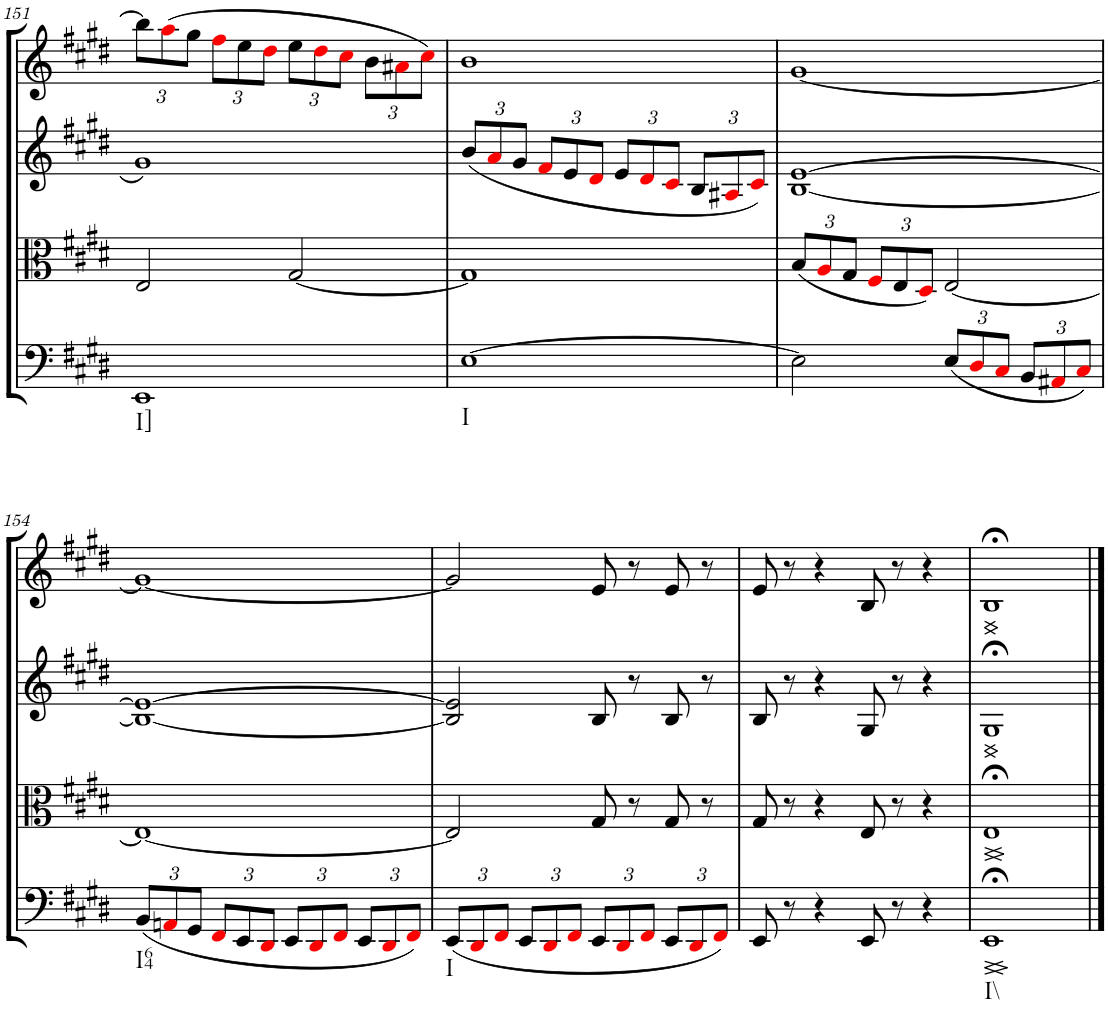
**kern	**dynam	**kern	**dynam	**kern	**dynam	**kern	**dynam
*part4	*part4	*part3	*part3	*part2	*part2	*part1	*part1
*staff4	*staff4	*staff3	*staff3	*staff2	*staff2	*staff1	*staff1
*I"Cello	*	*I"Viola	*	*I"2nd Violin	*	*I"1st Violin	*
*	*	*I'Vla	*	*I'Vln	*	*I'Vln	*
!!LO:PB:g=z
*clefC4	*	*clefC3	*	*clefG2	*	*clefG2	*
*k[f#c#g#d#]	*	*k[f#c#g#d#]	*	*k[f#c#g#d#]	*	*k[f#c#g#d#]	*
*M4/4	*	*M4/4	*	*M4/4	*	*M4/4	*
*met(c)	*	*met(c)	*	*met(c)	*	*met(c)	*
*	*	*	*	*	*	*Xbrackettup	*
=151	=151	=151	=151	=151	=151	=151	=151
!LO:TX:b:t=I]	!	!	!	!	!	!	!
1EE	.	2E/	.	1g#	.	12bb\L]	.
.	.	.	.	.	.	(12aai\	.
.	.	.	.	.	.	12gg#\J	.
.	.	.	.	.	.	12ff#i\L	.
.	.	.	.	.	.	12ee\	.
.	.	.	.	.	.	12dd#i\J	.
.	.	[2G#/	.	.	.	12ee\L	.
.	.	.	.	.	.	12dd#i\	.
.	.	.	.	.	.	12cc#i\J	.
.	.	.	.	.	.	12b\L	.
.	.	.	.	.	.	12a#Xi\	.
.	.	.	.	.	.	12cc#i\J)	.
=152	=152	=152	=152	=152	=152	=152	=152
*	*	*	*	*Xbrackettup	*	*	*
!LO:TX:b:t=I	!	!	!	!	!	!	!
[1E	.	1G#]	.	(12b/L	.	1b	.
.	.	.	.	12ai/	.	.	.
.	.	.	.	12g#/J	.	.	.
.	.	.	.	12f#i/L	.	.	.
.	.	.	.	12e/	.	.	.
.	.	.	.	12d#i/J	.	.	.
.	.	.	.	12e/L	.	.	.
.	.	.	.	12d#i/	.	.	.
.	.	.	.	12c#i/J	.	.	.
.	.	.	.	12B/L	.	.	.
.	.	.	.	12A#Xi/	.	.	.
.	.	.	.	12c#i/J)	.	.	.
=153	=153	=153	=153	=153	=153	=153	=153
*	*	*Xbrackettup	*	*	*	*	*
2E\]	.	(12B/L	.	[1B [1e	.	[1g#	.
.	.	12Ai/	.	.	.	.	.
.	.	12G#/J	.	.	.	.	.
.	.	12F#i/L	.	.	.	.	.
.	.	12E/	.	.	.	.	.
.	.	12D#i/J)	.	.	.	.	.
*Xbrackettup	*	*	*	*	*	*	*
(12E/L	.	[2E/	.	.	.	.	.
12D#i/	.	.	.	.	.	.	.
12C#i/J	.	.	.	.	.	.	.
12BB/L	.	.	.	.	.	.	.
12AA#Xi/	.	.	.	.	.	.	.
12C#i/J)	.	.	.	.	.	.	.
!!LO:LB:g=z
=154	=154	=154	=154	=154	=154	=154	=154
!LO:TX:b:t=I64	!	!	!	!	!	!	!
(12BB/L	.	1E_	.	1B_ 1e_	.	1g#_	.
12AAni/	.	.	.	.	.	.	.
12GG#/J	.	.	.	.	.	.	.
12FF#i/L	.	.	.	.	.	.	.
12EE/	.	.	.	.	.	.	.
12DD#i/J	.	.	.	.	.	.	.
12EE/L	.	.	.	.	.	.	.
12DD#i/	.	.	.	.	.	.	.
12FF#i/J	.	.	.	.	.	.	.
12EE/L	.	.	.	.	.	.	.
12DD#i/	.	.	.	.	.	.	.
12FF#i/J)	.	.	.	.	.	.	.
=155	=155	=155	=155	=155	=155	=155	=155
!LO:TX:b:t=I	!	!	!	!	!	!	!
(12EE/L	.	2E/]	.	2B/] 2e/]	.	2g#/]	.
12DD#i/	.	.	.	.	.	.	.
12FF#i/J	.	.	.	.	.	.	.
12EE/L	.	.	.	.	.	.	.
12DD#i/	.	.	.	.	.	.	.
12FF#i/J	.	.	.	.	.	.	.
12EE/L	.	8G#/	.	8B/	.	8e/	.
12DD#i/	.	.	.	.	.	.	.
.	.	8r	.	8r	.	8r	.
12FF#i/J	.	.	.	.	.	.	.
12EE/L	.	8G#/	.	8B/	.	8e/	.
12DD#i/	.	.	.	.	.	.	.
.	.	8r	.	8r	.	8r	.
12FF#i/J)	.	.	.	.	.	.	.
=156	=156	=156	=156	=156	=156	=156	=156
8EE/	.	8G#/	.	8B/	.	8e/	.
8r	.	8r	.	8r	.	8r	.
4r	.	4r	.	4r	.	4r	.
8EE/	.	8E/	.	8G#/	.	8B/	.
8r	.	8r	.	8r	.	8r	.
4r	.	4r	.	4r	.	4r	.
=157	=157	=157	=157	=157	=157	=157	=157
!LO:TX:b:t=I\\	!	!	!	!	!	!	!
!	!LO:HP:b	!	!	!	!	!	!
!	!LO:HP:n=1:b	!	!LO:HP:b	!	!LO:HP:b	!	!LO:HP:b
1EE;<	< >	1E;<	<	1G#;<	<	1B;<	<
.	[ ]	.	[	.	[	.	[
==	==	==	==	==	==	==	==
*-	*-	*-	*-	*-	*-	*-	*-
